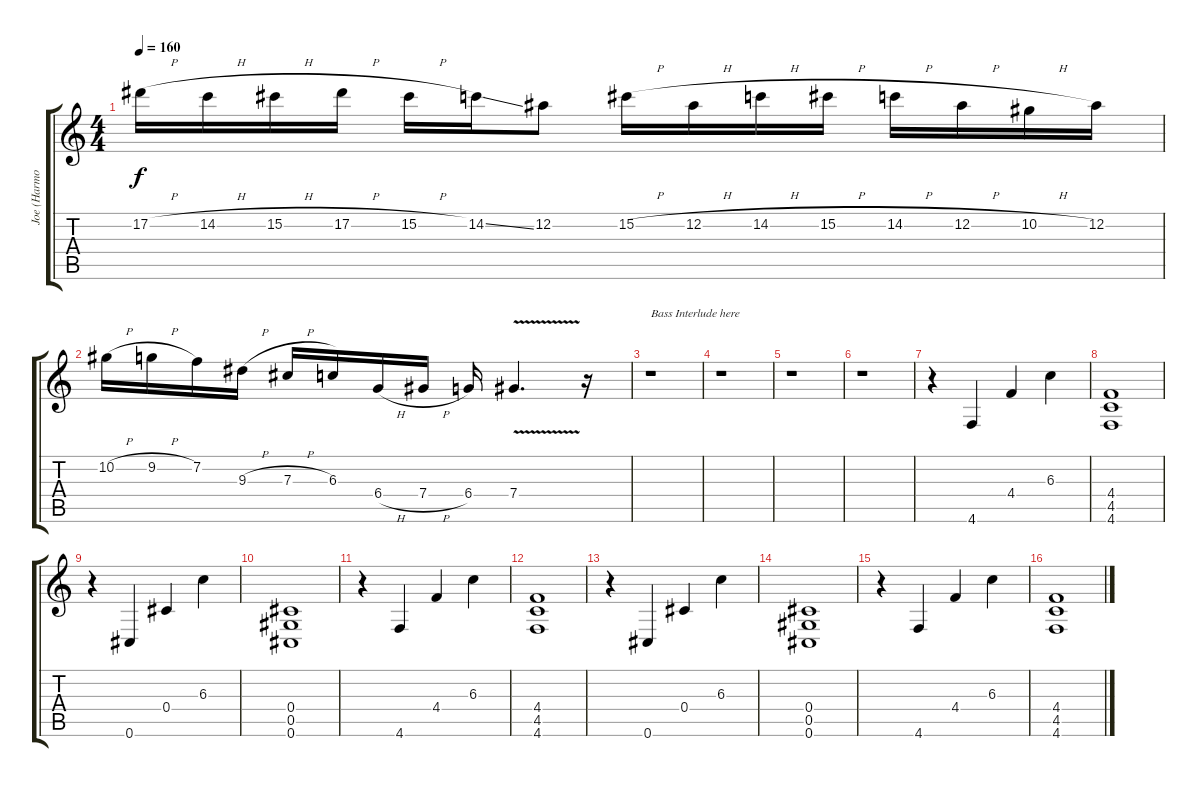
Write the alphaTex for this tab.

\track ("Joe (Harmony)" "Joe (Harmo") {instrument overdrivenguitar}
\staff {score tabs}
\tuning (Eb4 Bb3 Gb3 Db3 Ab2 Db2) {hide}
\ts (4 4)
\tempo 160
\clef g2
\ks c
17.2{h}.16{dy f} 14.2{h}.16 15.2{h}.16 17.2{h}.16 15.2{h}.16 14.2{ss}.16 12.2.8 15.2{h}.16 12.2{h}.16 14.2{h}.16 15.2{h}.16 14.2{h}.16 12.2{h}.16 10.2{h}.16 12.2.16 |
10.2{h}.16 9.2{h}.16 7.2.16 9.3{h}.16 7.3{h}.16 6.3.16 6.4{h}.16 7.4{h}.16 6.4.16 7.4{v}.4{d} r.16 |
r.1{txt "Bass Interlude here"} |
r.1 |
r.1 |
r.1 |
r.4 4.6.4 4.4.4 6.3.4 |
(4.4 4.5 4.6).1 |
r.4 0.6.4 0.4.4 6.3.4 |
(0.4 0.5 0.6).1 |
r.4 4.6.4 4.4.4 6.3.4 |
(4.4 4.5 4.6).1 |
r.4 0.6.4 0.4.4 6.3.4 |
(0.4 0.5 0.6).1 |
r.4 4.6.4 4.4.4 6.3.4 |
(4.4 4.5 4.6).1
